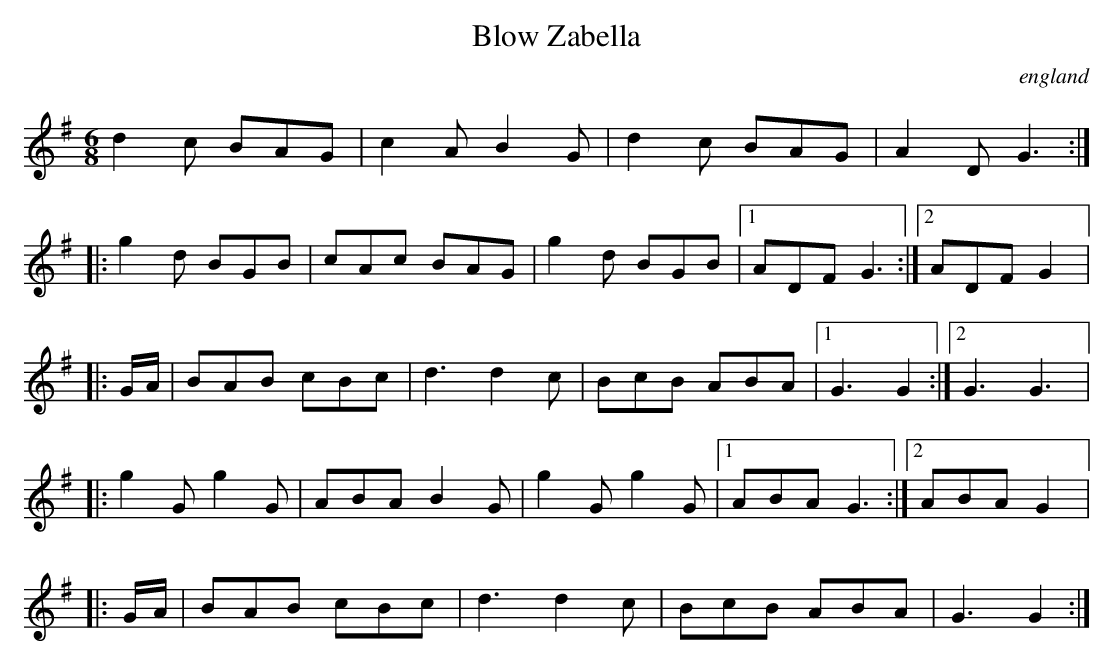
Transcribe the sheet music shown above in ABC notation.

X:1
T:Blow Zabella
O:england
M:6/8
K:G
d2c BAG| c2A B2G| d2c BAG| A2D G3::
g2d BGB| cAc BAG| g2d BGB|1 ADF G3 :|2 ADF G2|:
G/A/|\
BAB cBc| d3 d2c| BcB ABA|1 G3 G2 :|2 G3 G3|:
g2G g2G| ABA B2G| g2G g2G|1 ABA G3:|2 ABA G2|:
G/A/|\
BAB cBc| d3 d2c| BcB ABA| G3 G2:|
